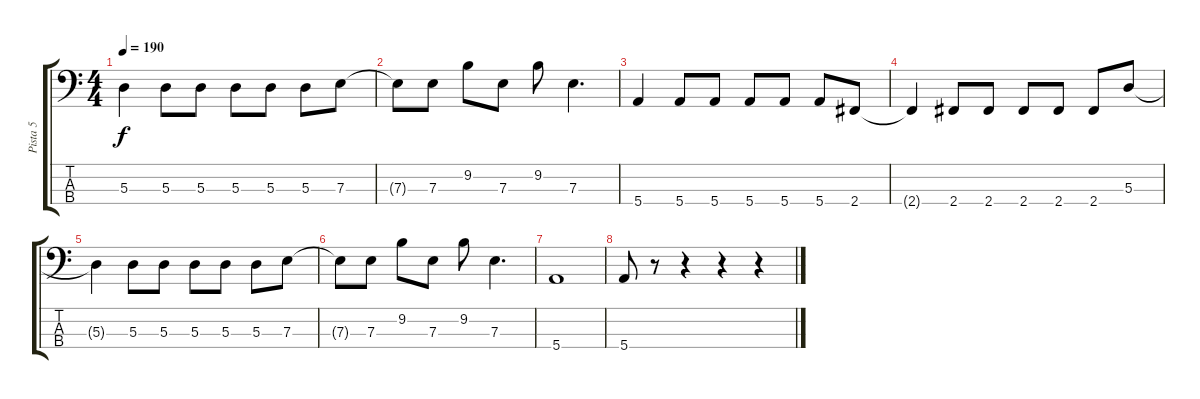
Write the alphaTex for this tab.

\track ("Pista 5" "Pista 5") {instrument electricbassfinger}
\staff {score tabs}
\tuning (G2 D2 A1 E1) {hide}
\ts (4 4)
\tempo 190
\clef f4
\ks c
5.3{t}.4{dy f} 5.3.8 5.3.8 5.3.8 5.3.8 5.3.8 7.3.8 |
7.3{t}.8 7.3.8 9.2.8 7.3.8 9.2.8 7.3.4{d} |
5.4.4 5.4.8 5.4.8 5.4.8 5.4.8 5.4.8 2.4.8 |
2.4{t}.4 2.4.8 2.4.8 2.4.8 2.4.8 2.4.8 5.3.8 |
5.3{t}.4 5.3.8 5.3.8 5.3.8 5.3.8 5.3.8 7.3.8 |
7.3{t}.8 7.3.8 9.2.8 7.3.8 9.2.8 7.3.4{d} |
5.4.1 |
5.4.8 r.8 r.4 r.4 r.4
